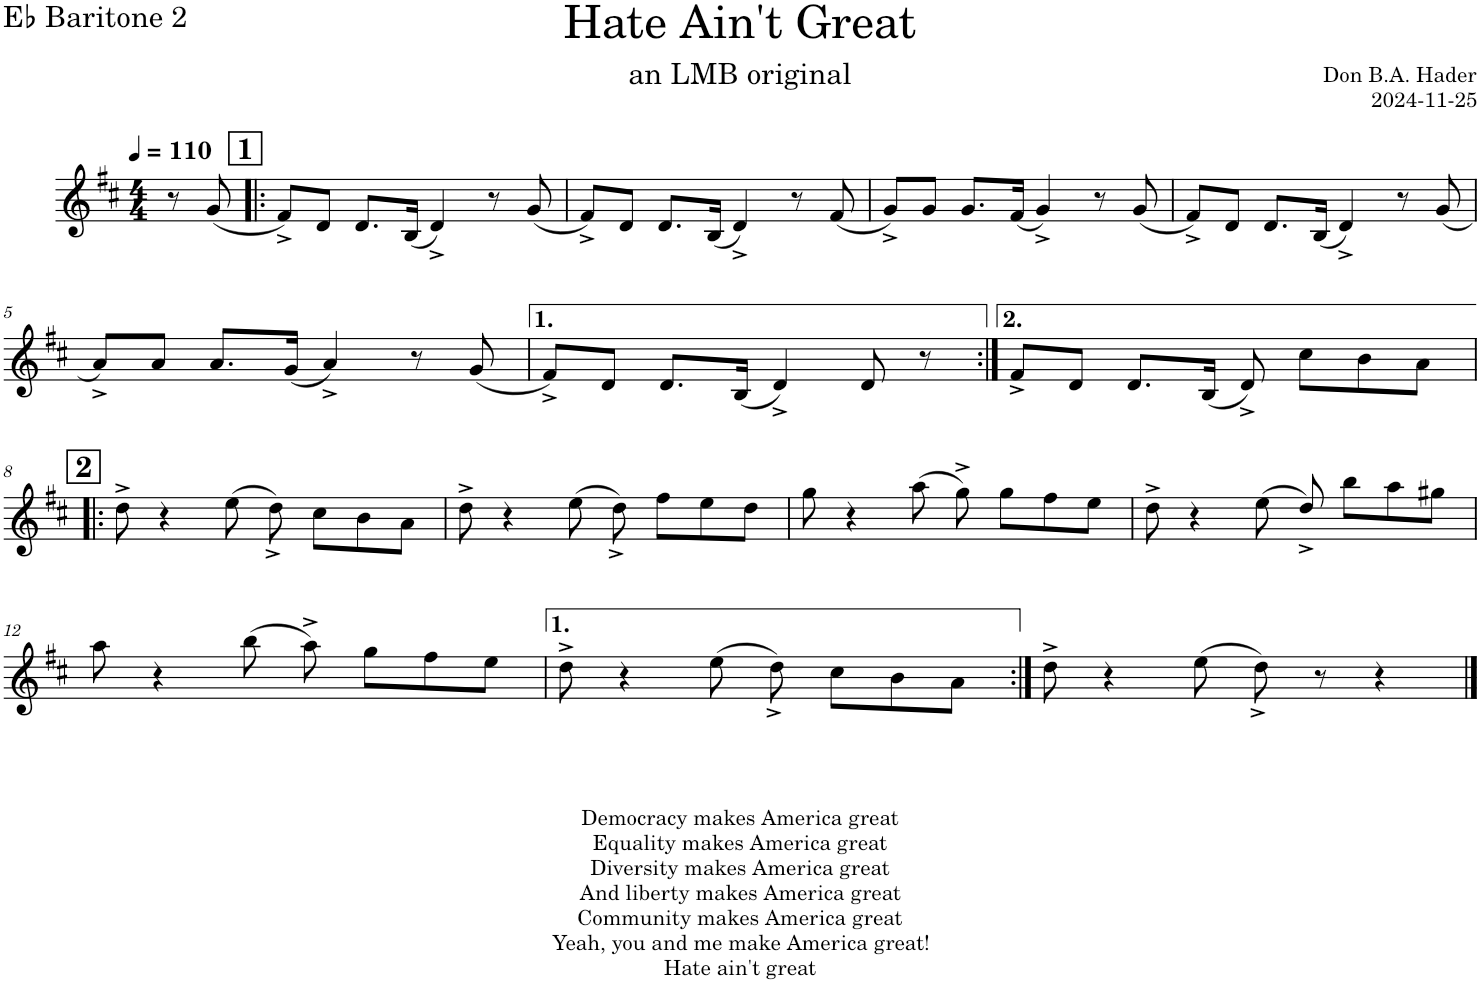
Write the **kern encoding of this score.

**kern
*part1
*staff1
*I"Eb Baritone 2
*I'Eb-Bari-2
*clefG2
*Trd12c21
*k[f#c#]
*M4/4
*MM110
=
8r
(8g/
!!LO:REH:place=s1:a:B:cj:fs=14:t=1
=1!|:
8f#^/L)
8d/J
8.d/L
(16B/Jk
4d^/)
8r
(8g/
=2
8f#^/L)
8d/J
8.d/L
(16B/Jk
4d^/)
8r
(8f#/
=3
8g^/L)
8g/J
8.g/L
(16f#/Jk
4g^/)
8r
(8g/
=4
8f#^/L)
8d/J
8.d/L
(16B/Jk
4d^/)
8r
(8g/
!!LO:LB:g=z
=5
8a^/L)
8a/J
8.a/L
(16g/Jk
4a^/)
8r
(8g/
=6
8f#^/L)
8d/J
8.d/L
(16B/Jk
4d^/)
8d/
8r
=7:|!
8f#^/L
8d/J
8.d/L
(16B/Jk
8d^/)
8cc#\L
8b\
8a\J
!!LO:LB:g=z
!!LO:REH:place=s1:a:B:cj:fs=14:t=2
=8!|:
8dd^\
4r
(8ee\
8dd^<\)
8cc#\L
8b\
8a\J
=9
8dd^\
4r
(8ee\
8dd^<\)
8ff#\L
8ee\
8dd\J
=10
8gg\
4r
(8aa\
8gg^\)
8gg\L
8ff#\
8ee\J
=11
8dd^\
4r
(8ee\
8dd^</)
8bb\L
8aa\
8gg#X\J
!!LO:LB:g=z
=12
8aa\
4r
(8bb\
8aa^\)
8gg\L
8ff#\
8ee\J
=13
8dd^\
4r
(8ee\
8dd^<\)
8cc#\L
8b\
8a\J
=14:|!
8dd^\
4r
(8ee\
8dd^<\)
8r
4r
==
*-
